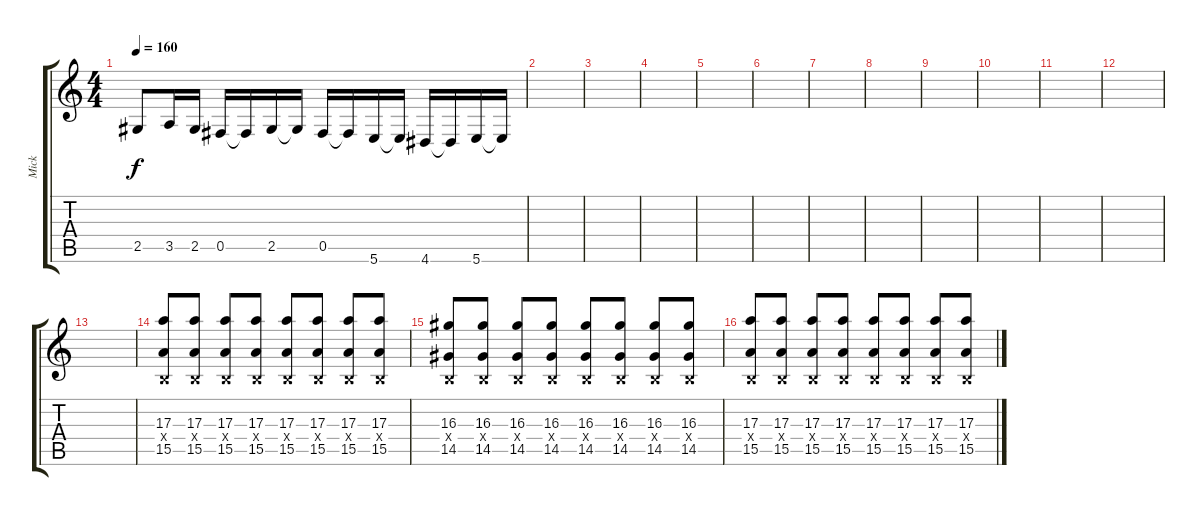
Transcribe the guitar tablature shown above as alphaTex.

\track ("Mick" "Mick") {instrument distortionguitar}
\staff {score tabs}
\tuning (Db4 Ab3 E3 B2 Gb2 B1) {hide}
\ts (4 4)
\tempo 160
\clef g2
\ks c
2.5.8{dy f} 3.5.16 2.5.16 0.5.16 0.5{t}.16 2.5.16 2.5{t}.16 0.5.16 0.5{t}.16 5.6.16 5.6{t}.16 4.6.16 4.6{t}.16 5.6.16 5.6{t}.16 |
|
|
|
|
|
|
|
|
|
|
|
|
(17.3 0.4{x} 15.5).8 (17.3 0.4{x} 15.5).8 (17.3 0.4{x} 15.5).8 (17.3 0.4{x} 15.5).8 (17.3 0.4{x} 15.5).8 (17.3 0.4{x} 15.5).8 (17.3 0.4{x} 15.5).8 (17.3 0.4{x} 15.5).8 |
(16.3 0.4{x} 14.5).8 (16.3 0.4{x} 14.5).8 (16.3 0.4{x} 14.5).8 (16.3 0.4{x} 14.5).8 (16.3 0.4{x} 14.5).8 (16.3 0.4{x} 14.5).8 (16.3 0.4{x} 14.5).8 (16.3 0.4{x} 14.5).8 |
(17.3 0.4{x} 15.5).8 (17.3 0.4{x} 15.5).8 (17.3 0.4{x} 15.5).8 (17.3 0.4{x} 15.5).8 (17.3 0.4{x} 15.5).8 (17.3 0.4{x} 15.5).8 (17.3 0.4{x} 15.5).8 (17.3 0.4{x} 15.5).8
